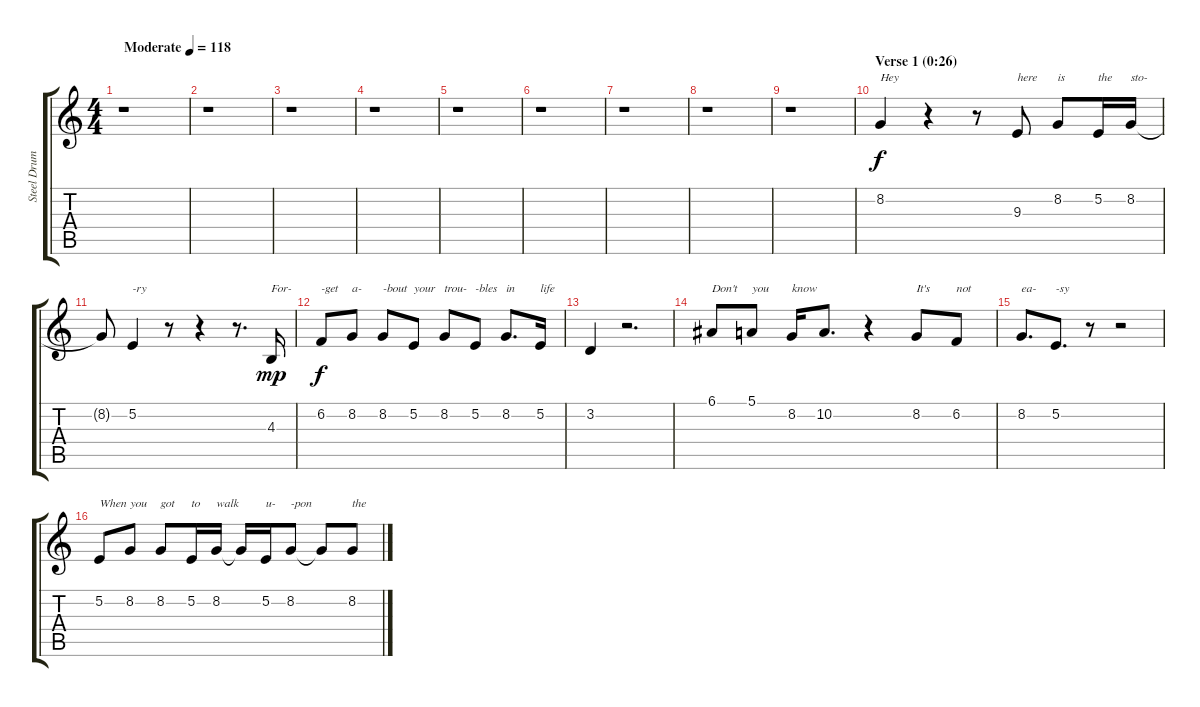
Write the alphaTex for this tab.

\track ("Steel Drums" "Steel Drum") {instrument steeldrums}
\staff {score tabs}
\tuning (E4 B3 G3 D3 A2 E2) {hide}
\ts (4 4)
\tempo (118 "Moderate")
\clef g2
\ks c
r.1{dy f instrument steeldrums} |
r.1 |
r.1 |
r.1 |
r.1 |
r.1 |
r.1 |
r.1 |
r.1 |
\section ("" "Verse 1 (0:26)")
8.2.4{txt "Hey"} r.4 r.8 9.3.8{txt "here"} 8.2.8{txt "is"} 5.2.16{txt "the"} 8.2.16{txt "sto-"} |
8.2{t}.8 5.2.4{txt "-ry"} r.8 r.4 r.8{d} 4.3.16{txt "For-" dy mp} |
6.2.8{txt "-get" dy f} 8.2.8{txt "a-"} 8.2.8{txt "-bout"} 5.2.8{txt "your"} 8.2.8{txt "trou-"} 5.2.8{txt "-bles"} 8.2.8{d txt "in"} 5.2.16{txt "life"} |
3.2.4 r.2{d} |
6.1.8{txt "Don't"} 5.1.8{txt "you"} 8.2.16{txt "know"} 10.2.8{d} r.4 8.2.8{txt "It's"} 6.2.8{txt "not"} |
8.2.8{d txt "ea-"} 5.2.8{d txt "-sy"} r.8 r.2 |
5.2.8{txt "When"} 8.2.8{txt "you"} 8.2.8{txt "got"} 5.2.16{txt "to"} 8.2.16{txt "walk"} 8.2{t}.16 5.2.16{txt "u-"} 8.2.8{txt "-pon"} 8.2{t}.8 8.2.8{txt "the"}
